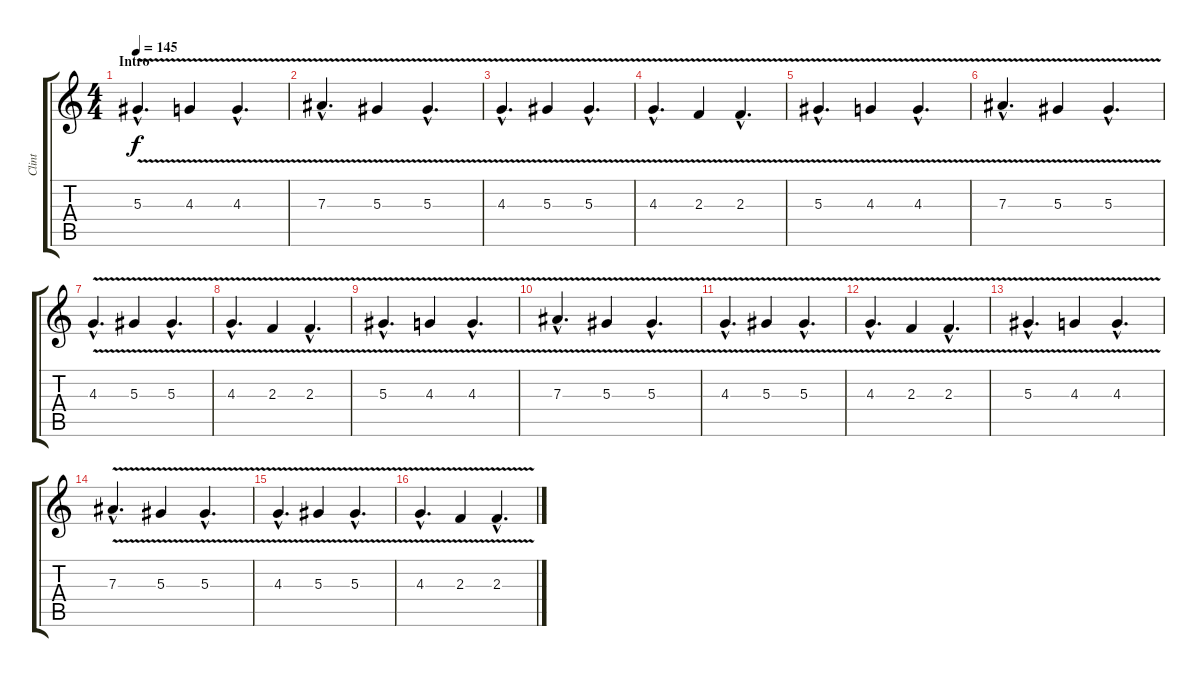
\track ("Clint" "Clint") {instrument distortionguitar}
\staff {score tabs}
\tuning (C4 G3 Eb3 Bb2 F2 C2) {hide}
\ts (4 4)
\section ("" "Intro")
\tempo 145
\clef g2
\ks c
5.3{v hac}.4{d dy f instrument electricguitarclean} 4.3{v}.4 4.3{v hac}.4{d} |
7.3{v hac}.4{d} 5.3{v}.4 5.3{v hac}.4{d} |
4.3{v hac}.4{d} 5.3{v}.4 5.3{v hac}.4{d} |
4.3{v hac}.4{d} 2.3{v}.4 2.3{v hac}.4{d} |
5.3{v hac}.4{d} 4.3{v}.4 4.3{v hac}.4{d} |
7.3{v hac}.4{d} 5.3{v}.4 5.3{v hac}.4{d} |
4.3{v hac}.4{d} 5.3{v}.4 5.3{v hac}.4{d} |
4.3{v hac}.4{d} 2.3{v}.4 2.3{v hac}.4{d} |
5.3{v hac}.4{d} 4.3{v}.4 4.3{v hac}.4{d} |
7.3{v hac}.4{d} 5.3{v}.4 5.3{v hac}.4{d} |
4.3{v hac}.4{d} 5.3{v}.4 5.3{v hac}.4{d} |
4.3{v hac}.4{d} 2.3{v}.4 2.3{v hac}.4{d} |
5.3{v hac}.4{d} 4.3{v}.4 4.3{v hac}.4{d} |
7.3{v hac}.4{d} 5.3{v}.4 5.3{v hac}.4{d} |
4.3{v hac}.4{d} 5.3{v}.4 5.3{v hac}.4{d} |
4.3{v hac}.4{d} 2.3{v}.4 2.3{v hac}.4{d}
